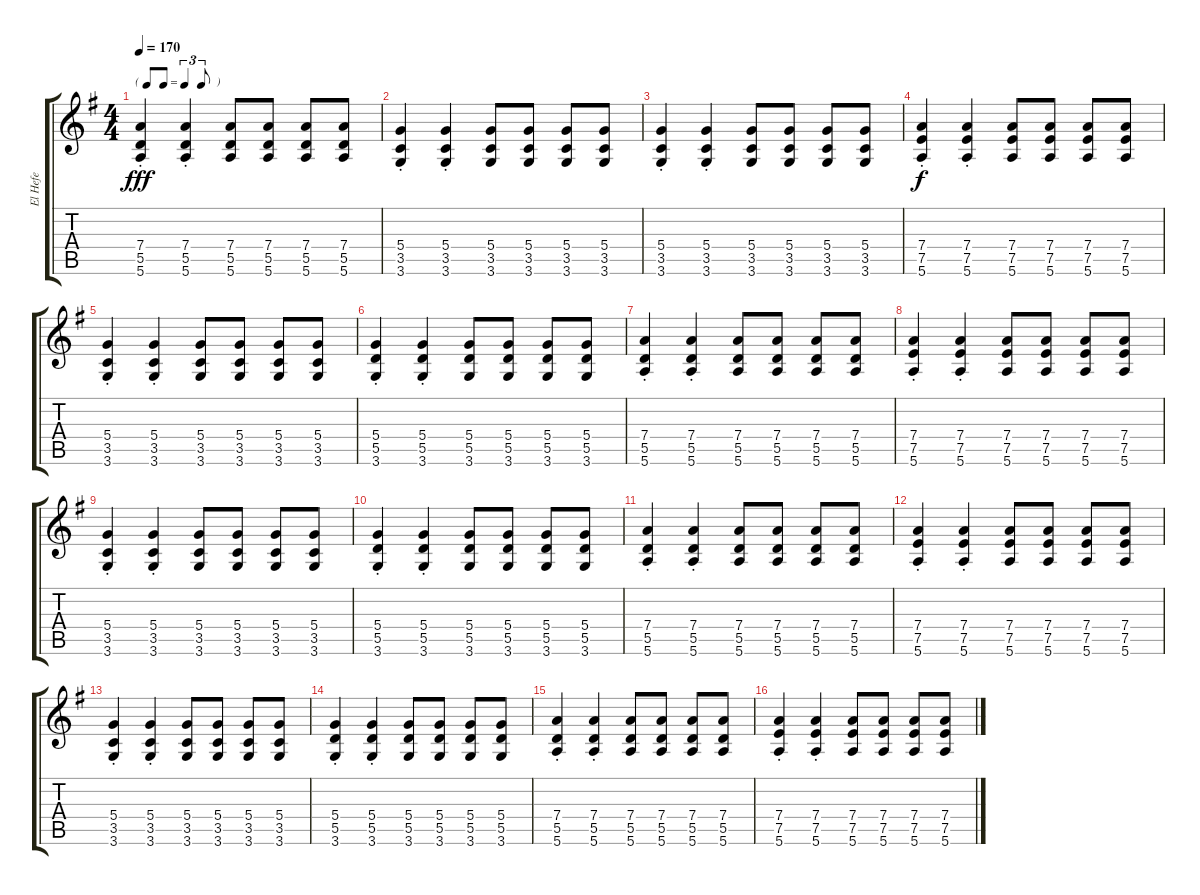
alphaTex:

\track ("El Hefe" "El Hefe") {instrument overdrivenguitar}
\staff {score tabs}
\tuning (E4 B3 G3 D3 A2 E2) {hide}
\ts (4 4)
\tf triplet8th
\tempo 170
\clef g2
\ks eminor
(7.4{st} 5.5{st} 5.6{st}).4{dy fff} (7.4{st} 5.5{st} 5.6{st}).4 (7.4 5.5 5.6).8 (7.4 5.5 5.6).8 (7.4 5.5 5.6).8 (7.4 5.5 5.6).8 |
(5.4{st} 3.5{st} 3.6{st}).4 (5.4{st} 3.5{st} 3.6{st}).4 (5.4 3.5 3.6).8 (5.4 3.5 3.6).8 (5.4 3.5 3.6).8 (5.4 3.5 3.6).8 |
(5.4{st} 3.5{st} 3.6{st}).4 (5.4{st} 3.5{st} 3.6{st}).4 (5.4 3.5 3.6).8 (5.4 3.5 3.6).8 (5.4 3.5 3.6).8 (5.4 3.5 3.6).8 |
(7.4{st} 7.5{st} 5.6{st}).4{dy f} (7.4{st} 7.5{st} 5.6{st}).4 (7.4 7.5 5.6).8 (7.4 7.5 5.6).8 (7.4 7.5 5.6).8 (7.4 7.5 5.6).8 |
(5.4{st} 3.5{st} 3.6{st}).4 (5.4{st} 3.5{st} 3.6{st}).4 (5.4 3.5 3.6).8 (5.4 3.5 3.6).8 (5.4 3.5 3.6).8 (5.4 3.5 3.6).8 |
(5.4{st} 5.5{st} 3.6{st}).4 (5.4{st} 5.5{st} 3.6{st}).4 (5.4 5.5 3.6).8 (5.4 5.5 3.6).8 (5.4 5.5 3.6).8 (5.4 5.5 3.6).8 |
(7.4{st} 5.5{st} 5.6{st}).4 (7.4{st} 5.5{st} 5.6{st}).4 (7.4 5.5 5.6).8 (7.4 5.5 5.6).8 (7.4 5.5 5.6).8 (7.4 5.5 5.6).8 |
(7.4{st} 7.5{st} 5.6{st}).4 (7.4{st} 7.5{st} 5.6{st}).4 (7.4 7.5 5.6).8 (7.4 7.5 5.6).8 (7.4 7.5 5.6).8 (7.4 7.5 5.6).8 |
(5.4{st} 3.5{st} 3.6{st}).4 (5.4{st} 3.5{st} 3.6{st}).4 (5.4 3.5 3.6).8 (5.4 3.5 3.6).8 (5.4 3.5 3.6).8 (5.4 3.5 3.6).8 |
(5.4{st} 5.5{st} 3.6{st}).4 (5.4{st} 5.5{st} 3.6{st}).4 (5.4 5.5 3.6).8 (5.4 5.5 3.6).8 (5.4 5.5 3.6).8 (5.4 5.5 3.6).8 |
(7.4{st} 5.5{st} 5.6{st}).4 (7.4{st} 5.5{st} 5.6{st}).4 (7.4 5.5 5.6).8 (7.4 5.5 5.6).8 (7.4 5.5 5.6).8 (7.4 5.5 5.6).8 |
(7.4{st} 7.5{st} 5.6{st}).4 (7.4{st} 7.5{st} 5.6{st}).4 (7.4 7.5 5.6).8 (7.4 7.5 5.6).8 (7.4 7.5 5.6).8 (7.4 7.5 5.6).8 |
(5.4{st} 3.5{st} 3.6{st}).4 (5.4{st} 3.5{st} 3.6{st}).4 (5.4 3.5 3.6).8 (5.4 3.5 3.6).8 (5.4 3.5 3.6).8 (5.4 3.5 3.6).8 |
(5.4{st} 5.5{st} 3.6{st}).4 (5.4{st} 5.5{st} 3.6{st}).4 (5.4 5.5 3.6).8 (5.4 5.5 3.6).8 (5.4 5.5 3.6).8 (5.4 5.5 3.6).8 |
(7.4{st} 5.5{st} 5.6{st}).4 (7.4{st} 5.5{st} 5.6{st}).4 (7.4 5.5 5.6).8 (7.4 5.5 5.6).8 (7.4 5.5 5.6).8 (7.4 5.5 5.6).8 |
(7.4{st} 7.5{st} 5.6{st}).4 (7.4{st} 7.5{st} 5.6{st}).4 (7.4 7.5 5.6).8 (7.4 7.5 5.6).8 (7.4 7.5 5.6).8 (7.4 7.5 5.6).8
